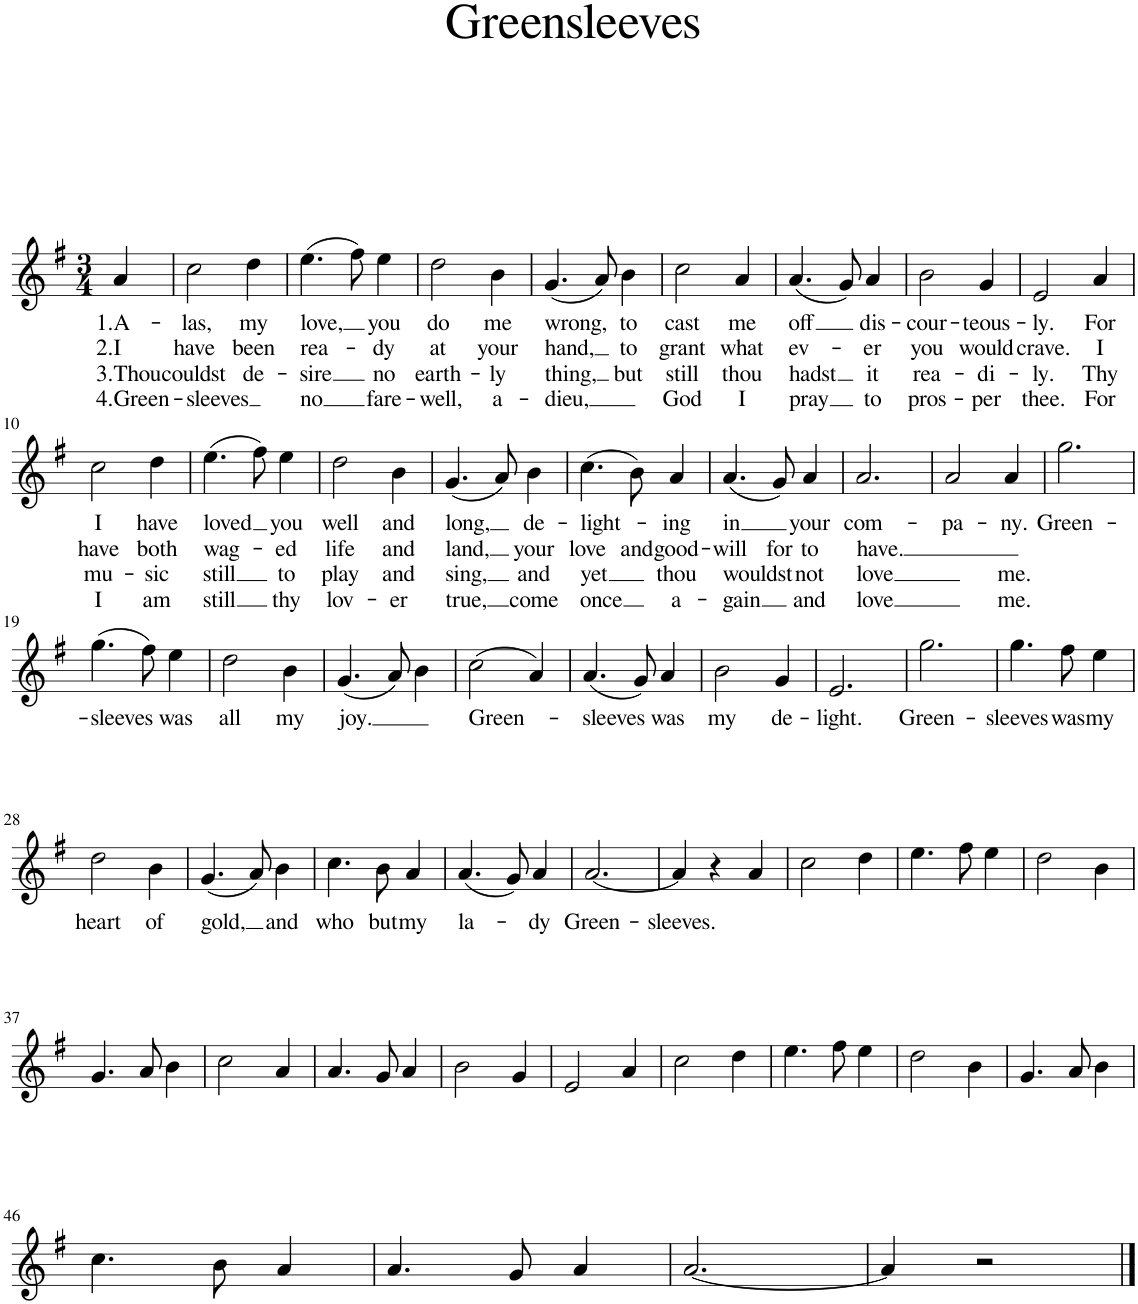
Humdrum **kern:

**kern	**text	**text	**text	**text
*part1	*part1	*part1	*part1	*part1
*staff1	*staff1	*staff1	*staff1	*staff1
*I"Piano	*	*	*	*
*I'Pno.	*	*	*	*
*clefG2	*	*	*	*
*k[f#]	*	*	*	*
*M3/4	*	*	*	*
=1	=1	=1	=1	=1
!	!LO:LY:b	!LO:LY:b	!LO:LY:b	!LO:LY:b
4a/	1.A-	2.I	3.Thou	4.Green-
=2	=2	=2	=2	=2
!	!LO:LY:b	!LO:LY:b	!LO:LY:b	!LO:LY:b
2cc\	-las,	have	couldst	-sleeves
!	!LO:LY:b	!LO:LY:b	!LO:LY:b	!
4dd\	my	been	de-	.
=3	=3	=3	=3	=3
!	!LO:LY:b	!LO:LY:b	!LO:LY:b	!LO:LY:b
(4.ee\	love,	rea-	-sire	no
8ff#\)	.	.	.	.
!	!LO:LY:b	!LO:LY:b	!LO:LY:b	!LO:LY:b
4ee\	you	-dy	no	fare-
=4	=4	=4	=4	=4
!	!LO:LY:b	!LO:LY:b	!LO:LY:b	!LO:LY:b
2dd\	do	at	earth-	-well,
!	!LO:LY:b	!LO:LY:b	!LO:LY:b	!LO:LY:b
4b\	me	your	-ly	a-
=5	=5	=5	=5	=5
!	!LO:LY:b	!LO:LY:b	!LO:LY:b	!LO:LY:b
(4.g/	wrong,	hand,	thing,	-dieu,
8a/)	.	.	.	.
!	!LO:LY:b	!LO:LY:b	!LO:LY:b	!
4b\	to	to	but	.
=6	=6	=6	=6	=6
!	!LO:LY:b	!LO:LY:b	!LO:LY:b	!LO:LY:b
2cc\	cast	grant	still	God
!	!LO:LY:b	!LO:LY:b	!LO:LY:b	!LO:LY:b
4a/	me	what	thou	I
=7	=7	=7	=7	=7
!	!LO:LY:b	!LO:LY:b	!LO:LY:b	!LO:LY:b
(4.a/	off	ev-	hadst	pray
8g/)	.	.	.	.
!	!LO:LY:b	!LO:LY:b	!LO:LY:b	!LO:LY:b
4a/	dis-	-er	it	to
=8	=8	=8	=8	=8
!	!LO:LY:b	!LO:LY:b	!LO:LY:b	!LO:LY:b
2b\	-cour-	you	rea-	pros-
!	!LO:LY:b	!LO:LY:b	!LO:LY:b	!LO:LY:b
4g/	-teous-	would	-di-	-per
=9	=9	=9	=9	=9
!	!LO:LY:b	!LO:LY:b	!LO:LY:b	!LO:LY:b
2e/	-ly.	crave.	-ly.	thee.
!	!LO:LY:b	!LO:LY:b	!LO:LY:b	!LO:LY:b
4a/	For	I	Thy	For
!!LO:LB:g=z
=10	=10	=10	=10	=10
!	!LO:LY:b	!LO:LY:b	!LO:LY:b	!LO:LY:b
2cc\	I	have	mu-	I
!	!LO:LY:b	!LO:LY:b	!LO:LY:b	!LO:LY:b
4dd\	have	both	-sic	am
=11	=11	=11	=11	=11
!	!LO:LY:b	!LO:LY:b	!LO:LY:b	!LO:LY:b
(4.ee\	loved	wag-	still	still
8ff#\)	.	.	.	.
!	!LO:LY:b	!LO:LY:b	!LO:LY:b	!LO:LY:b
4ee\	you	-ed	to	thy
=12	=12	=12	=12	=12
!	!LO:LY:b	!LO:LY:b	!LO:LY:b	!LO:LY:b
2dd\	well	life	play	lov-
!	!LO:LY:b	!LO:LY:b	!LO:LY:b	!LO:LY:b
4b\	and	and	and	-er
=13	=13	=13	=13	=13
!	!LO:LY:b	!LO:LY:b	!LO:LY:b	!LO:LY:b
(4.g/	long,	land,	sing,	true,
8a/)	.	.	.	.
!	!LO:LY:b	!LO:LY:b	!LO:LY:b	!LO:LY:b
4b\	de-	your	and	come
=14	=14	=14	=14	=14
!	!LO:LY:b	!LO:LY:b	!LO:LY:b	!LO:LY:b
(4.cc\	-light-	love	yet	once
!	!	!LO:LY:b	!	!
8b\)	.	and	.	.
!	!LO:LY:b	!LO:LY:b	!LO:LY:b	!LO:LY:b
4a/	-ing	good-	thou	a-
=15	=15	=15	=15	=15
!	!LO:LY:b	!LO:LY:b	!LO:LY:b	!LO:LY:b
(4.a/	in	-will	wouldst	-gain
!	!	!LO:LY:b	!	!
8g/)	.	for	.	.
!	!LO:LY:b	!LO:LY:b	!LO:LY:b	!LO:LY:b
4a/	your	to	not	and
=16	=16	=16	=16	=16
!	!LO:LY:b	!LO:LY:b	!LO:LY:b	!LO:LY:b
2.a/	com-	have.	love	love
=17	=17	=17	=17	=17
!	!LO:LY:b	!	!	!
2a/	-pa-	.	.	.
!	!LO:LY:b	!	!LO:LY:b	!LO:LY:b
4a/	-ny.	.	me.	me.
=18	=18	=18	=18	=18
!	!LO:LY:b	!	!	!
2.gg\	Green-	.	.	.
!!LO:LB:g=z
=19	=19	=19	=19	=19
!	!LO:LY:b	!	!	!
(4.gg\	-sleeves	.	.	.
8ff#\)	.	.	.	.
!	!LO:LY:b	!	!	!
4ee\	was	.	.	.
=20	=20	=20	=20	=20
!	!LO:LY:b	!	!	!
2dd\	all	.	.	.
!	!LO:LY:b	!	!	!
4b\	my	.	.	.
=21	=21	=21	=21	=21
!	!LO:LY:b	!	!	!
(4.g/	joy.	.	.	.
8a/)	.	.	.	.
4b\	.	.	.	.
=22	=22	=22	=22	=22
!	!LO:LY:b	!	!	!
(2cc\	Green-	.	.	.
4a/)	.	.	.	.
=23	=23	=23	=23	=23
!	!LO:LY:b	!	!	!
(4.a/	-sleeves	.	.	.
8g/)	.	.	.	.
!	!LO:LY:b	!	!	!
4a/	was	.	.	.
=24	=24	=24	=24	=24
!	!LO:LY:b	!	!	!
2b\	my	.	.	.
!	!LO:LY:b	!	!	!
4g/	de-	.	.	.
=25	=25	=25	=25	=25
!	!LO:LY:b	!	!	!
2.e/	-light.	.	.	.
=26	=26	=26	=26	=26
!	!LO:LY:b	!	!	!
2.gg\	Green-	.	.	.
=27	=27	=27	=27	=27
!	!LO:LY:b	!	!	!
4.gg\	-sleeves	.	.	.
!	!LO:LY:b	!	!	!
8ff#\	was	.	.	.
!	!LO:LY:b	!	!	!
4ee\	my	.	.	.
!!LO:LB:g=z
=28	=28	=28	=28	=28
!	!LO:LY:b	!	!	!
2dd\	heart	.	.	.
!	!LO:LY:b	!	!	!
4b\	of	.	.	.
=29	=29	=29	=29	=29
!	!LO:LY:b	!	!	!
(4.g/	gold,	.	.	.
8a/)	.	.	.	.
!	!LO:LY:b	!	!	!
4b\	and	.	.	.
=30	=30	=30	=30	=30
!	!LO:LY:b	!	!	!
4.cc\	who	.	.	.
!	!LO:LY:b	!	!	!
8b\	but	.	.	.
!	!LO:LY:b	!	!	!
4a/	my	.	.	.
=31	=31	=31	=31	=31
!	!LO:LY:b	!	!	!
(4.a/	la-	.	.	.
8g/)	.	.	.	.
!	!LO:LY:b	!	!	!
4a/	-dy	.	.	.
=32	=32	=32	=32	=32
!	!LO:LY:b	!	!	!
[2.a/	Green-	.	.	.
=33	=33	=33	=33	=33
!	!LO:LY:b	!	!	!
4a/]	-sleeves.	.	.	.
4r	.	.	.	.
4a/	.	.	.	.
=34	=34	=34	=34	=34
2cc\	.	.	.	.
4dd\	.	.	.	.
=35	=35	=35	=35	=35
4.ee\	.	.	.	.
8ff#\	.	.	.	.
4ee\	.	.	.	.
=36	=36	=36	=36	=36
2dd\	.	.	.	.
4b\	.	.	.	.
!!LO:LB:g=z
=37	=37	=37	=37	=37
4.g/	.	.	.	.
8a/	.	.	.	.
4b\	.	.	.	.
=38	=38	=38	=38	=38
2cc\	.	.	.	.
4a/	.	.	.	.
=39	=39	=39	=39	=39
4.a/	.	.	.	.
8g/	.	.	.	.
4a/	.	.	.	.
=40	=40	=40	=40	=40
2b\	.	.	.	.
4g/	.	.	.	.
=41	=41	=41	=41	=41
2e/	.	.	.	.
4a/	.	.	.	.
=42	=42	=42	=42	=42
2cc\	.	.	.	.
4dd\	.	.	.	.
=43	=43	=43	=43	=43
4.ee\	.	.	.	.
8ff#\	.	.	.	.
4ee\	.	.	.	.
=44	=44	=44	=44	=44
2dd\	.	.	.	.
4b\	.	.	.	.
=45	=45	=45	=45	=45
4.g/	.	.	.	.
8a/	.	.	.	.
4b\	.	.	.	.
!!LO:LB:g=z
=46	=46	=46	=46	=46
4.cc\	.	.	.	.
8b\	.	.	.	.
4a/	.	.	.	.
=47	=47	=47	=47	=47
4.a/	.	.	.	.
8g/	.	.	.	.
4a/	.	.	.	.
=48	=48	=48	=48	=48
[2.a/	.	.	.	.
=49	=49	=49	=49	=49
4a/]	.	.	.	.
2r	.	.	.	.
==	==	==	==	==
*-	*-	*-	*-	*-
